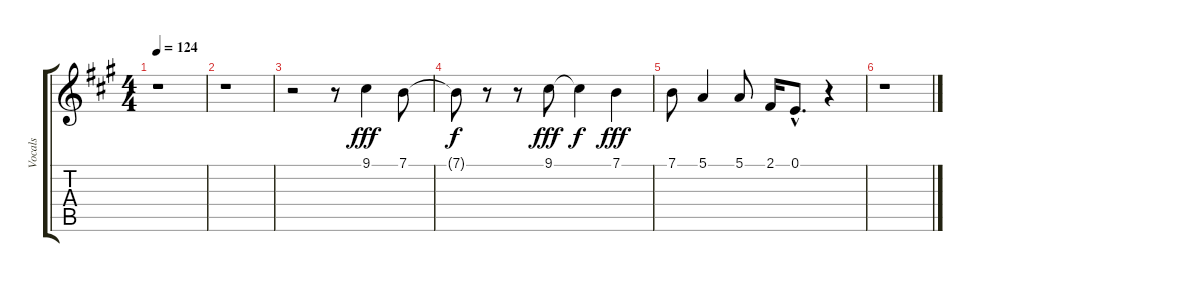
\track ("Vocals" "Vocals") {instrument lead6voice}
\staff {score tabs}
\tuning (E4 B3 G3 D3 A2 E2) {hide}
\ts (4 4)
\tempo 124
\clef g2
\ks a
r.1{dy fff} |
r.1 |
r.2 r.8 9.1.4 7.1.8 |
7.1{t}.8{dy f} r.8 r.8 9.1.8{dy fff} 9.1{t}.4{dy f} 7.1.4{dy fff} |
7.1.8 5.1.4 5.1.8 2.1.16 0.1{hac}.8{d} r.4 |
r.1
